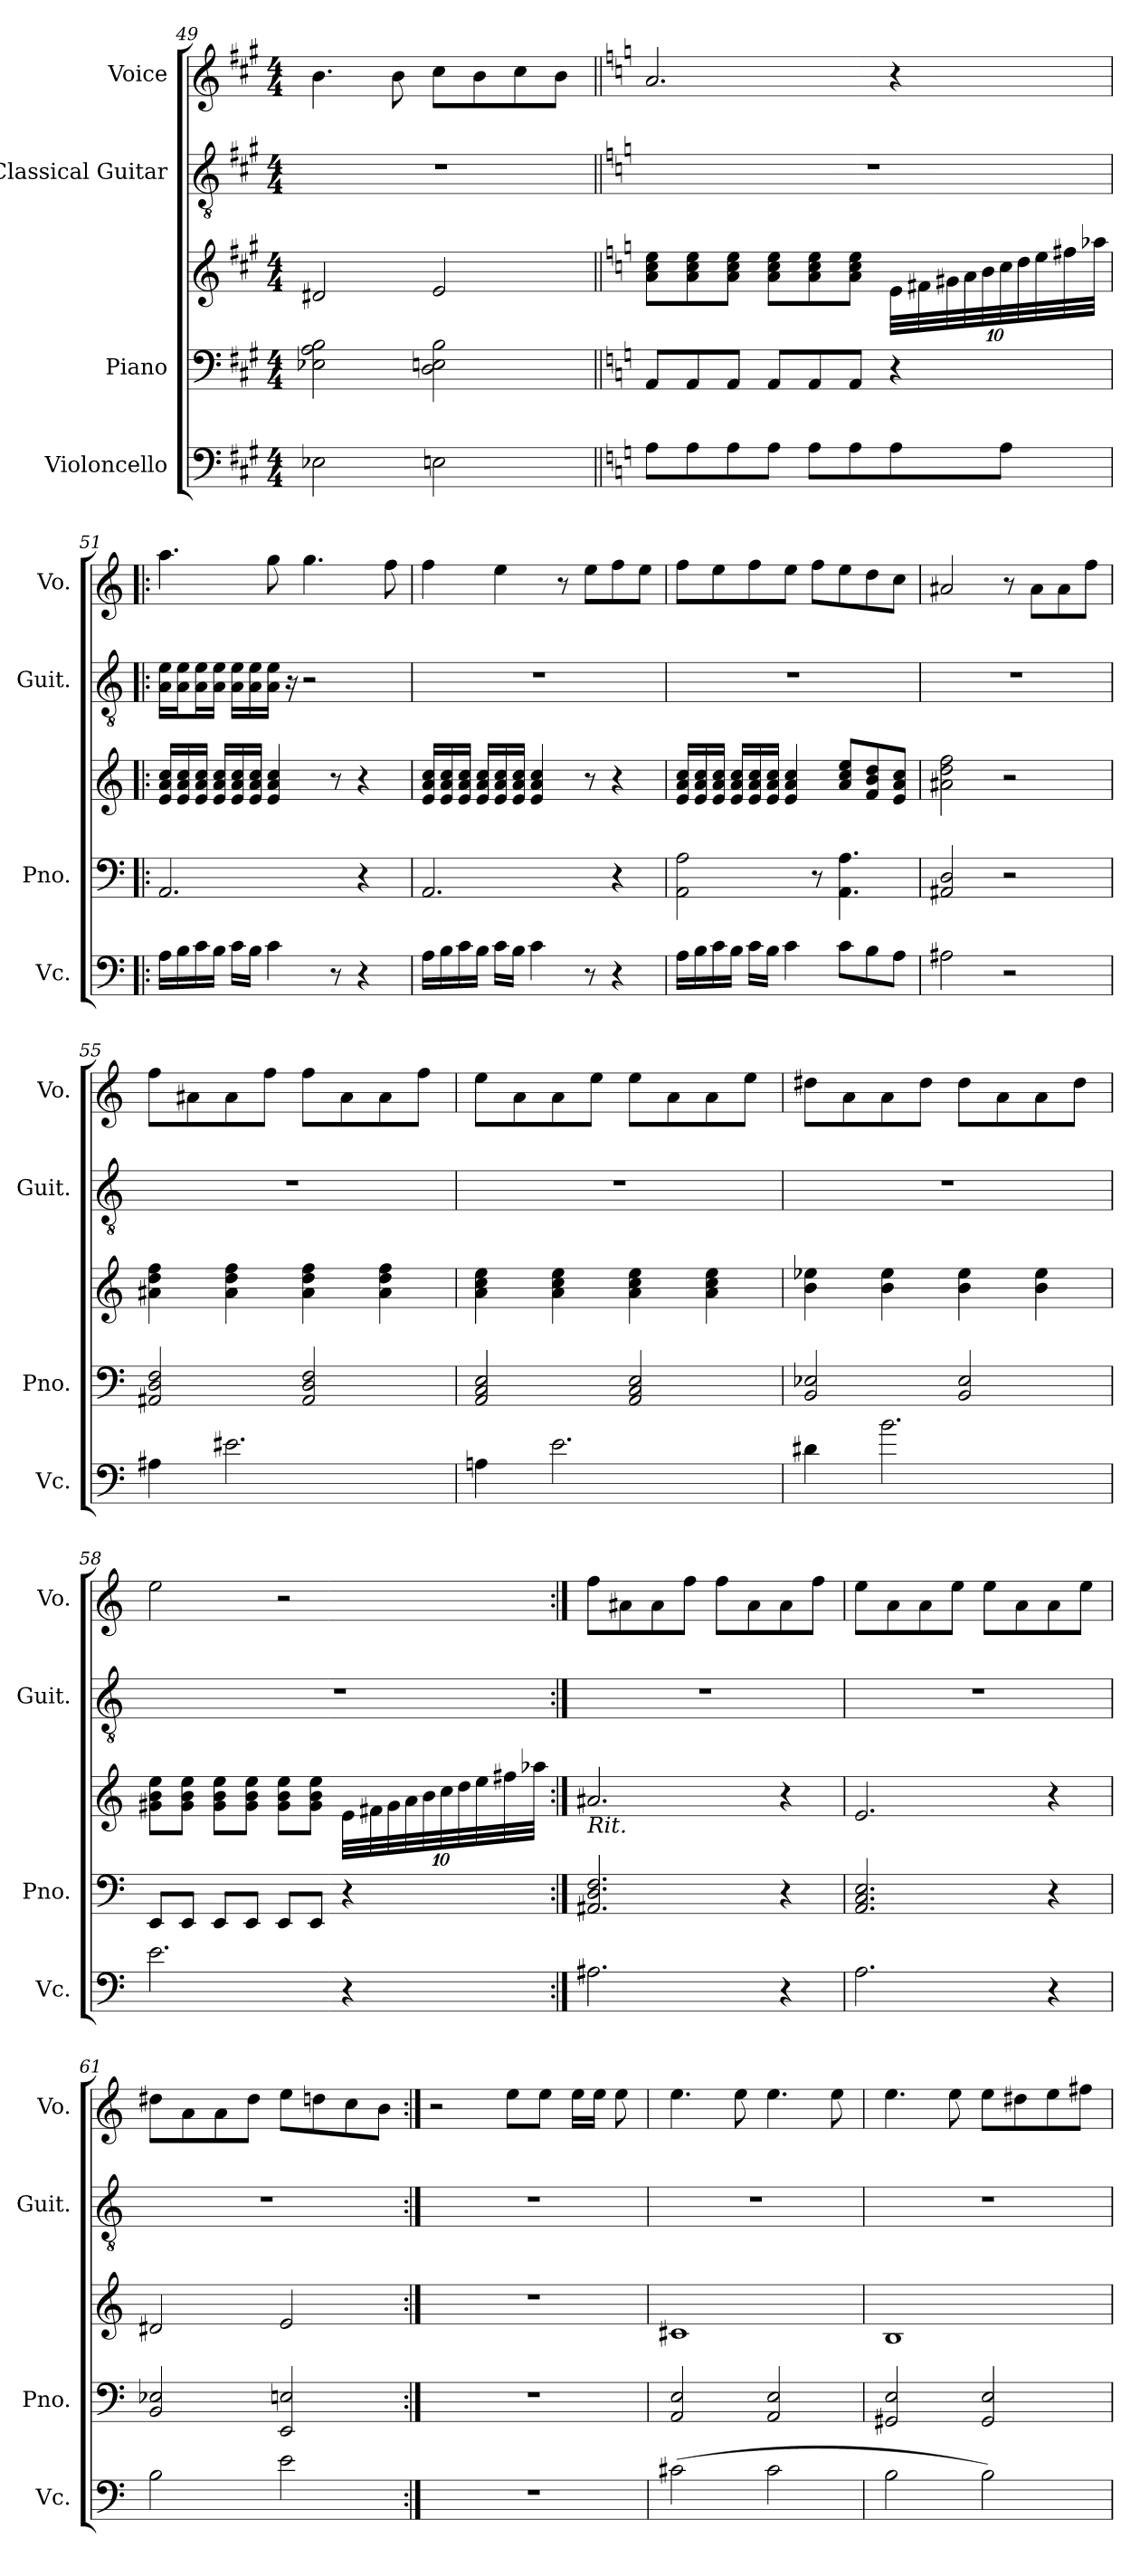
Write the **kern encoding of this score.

**kern	**kern	**kern	**kern	**kern
*part4	*part3	*part3	*part2	*part1
*staff5	*staff4	*staff3	*staff2	*staff1
*I"Violoncello	*I"Piano	*	*I"Classical Guitar	*I"Voice
*I'Vc.	*I'Pno.	*	*I'Guit.	*I'Vo.
!!LO:PB:g=z
*clefF4	*clefF4	*clefG2	*clefGv2	*clefG2
*k[f#c#g#]	*k[f#c#g#]	*k[f#c#g#]	*k[f#c#g#]	*k[f#c#g#]
*M4/4	*M4/4	*M4/4	*M4/4	*M4/4
=49	=49	=49	=49	=49
2E-X\	2E-X\ 2A\ 2B\	2d#X/	1r	4.b\
.	.	.	.	8b\
2En\	2D\ 2En\ 2B\	2e/	.	8cc#\L
.	.	.	.	8b\
.	.	.	.	8cc#\
.	.	.	.	8b\J
=50||	=50||	=50||	=50||	=50||
*k[]	*k[]	*k[]	*k[]	*k[]
*	*	*	*	*MM80
8A\L	8AA/L	8a\ 8cc\ 8ee\L	1r	2.a/
8A\	8AA/	8a\ 8cc\ 8ee\	.	.
8A\	8AA/J	8a\ 8cc\ 8ee\J	.	.
8A\J	8AA/L	8a\ 8cc\ 8ee\L	.	.
8A\L	8AA/	8a\ 8cc\ 8ee\	.	.
8A\	8AA/J	8a\ 8cc\ 8ee\J	.	.
*	*	*Xbrackettup	*	*
8A\	4r	40e\LL	.	4r
.	.	40f#X\	.	.
.	.	40g#X\	.	.
.	.	40a\	.	.
.	.	40b\	.	.
8A\J	.	40cc\	.	.
.	.	40dd\	.	.
.	.	40ee\	.	.
.	.	40ff#X\	.	.
.	.	40aa-X\JJ	.	.
=51!|:	=51!|:	=51!|:	=51!|:	=51!|:
16A\LL	2.AA/	16e/ 16a/ 16cc/LL	16A\ 16e\LL	4.aa\
16B\	.	16e/ 16a/ 16cc/	16A\ 16e\J	.
16c\	.	16e/ 16a/ 16cc/JJ	16A\ 16e\L	.
16B\JJ	.	16e/ 16a/ 16cc/LL	16A\ 16e\JJ	.
16c\LL	.	16e/ 16a/ 16cc/	16A\ 16e\LL	.
16B\JJ	.	16e/ 16a/ 16cc/JJ	16A\ 16e\	.
4c\	.	4e/ 4a/ 4cc/	16A\ 16e\JJ	8gg\
.	.	.	16r	.
.	.	.	2r	4.gg\
8r	.	8r	.	.
4r	4r	4r	.	.
.	.	.	.	8ff\
!!LO:LB:g=z
=52	=52	=52	=52	=52
16A\LL	2.AA/	16e/ 16a/ 16cc/LL	1r	4ff\
16B\	.	16e/ 16a/ 16cc/	.	.
16c\	.	16e/ 16a/ 16cc/JJ	.	.
16B\JJ	.	16e/ 16a/ 16cc/LL	.	.
16c\LL	.	16e/ 16a/ 16cc/	.	4ee\
16B\JJ	.	16e/ 16a/ 16cc/JJ	.	.
4c\	.	4e/ 4a/ 4cc/	.	.
.	.	.	.	8r
8r	.	8r	.	8ee\L
4r	4r	4r	.	8ff\
.	.	.	.	8ee\J
=53	=53	=53	=53	=53
16A\LL	2AA\ 2A\	16e/ 16a/ 16cc/LL	1r	8ff\L
16B\	.	16e/ 16a/ 16cc/	.	.
16c\	.	16e/ 16a/ 16cc/JJ	.	8ee\
16B\JJ	.	16e/ 16a/ 16cc/LL	.	.
16c\LL	.	16e/ 16a/ 16cc/	.	8ff\
16B\JJ	.	16e/ 16a/ 16cc/JJ	.	.
4c\	.	4e/ 4a/ 4cc/	.	8ee\J
.	8r	.	.	8ff\L
8c\L	4.AA\ 4.A\	8a/ 8cc/ 8ee/L	.	8ee\
8B\	.	8f/ 8b/ 8dd/	.	8dd\
8A\J	.	8e/ 8a/ 8cc/J	.	8cc\J
=54	=54	=54	=54	=54
2A#X\	2AA#X/ 2D/	2a#X\ 2dd\ 2ff\	1r	2a#X/
2r	2r	2r	.	8r
.	.	.	.	8a#\L
.	.	.	.	8a#\
.	.	.	.	8ff\J
=55	=55	=55	=55	=55
4A#X\	2AA#X/ 2D/ 2F/	4a#X\ 4dd\ 4ff\	1r	8ff\L
.	.	.	.	8a#X\
2.e#X\	.	4a#\ 4dd\ 4ff\	.	8a#\
.	.	.	.	8ff\J
.	2AA#/ 2D/ 2F/	4a#\ 4dd\ 4ff\	.	8ff\L
.	.	.	.	8a#\
.	.	4a#\ 4dd\ 4ff\	.	8a#\
.	.	.	.	8ff\J
!!LO:PB:g=z
=56	=56	=56	=56	=56
4An\	2AA/ 2C/ 2E/	4a\ 4cc\ 4ee\	1r	8ee\L
.	.	.	.	8a\
2.e\	.	4a\ 4cc\ 4ee\	.	8a\
.	.	.	.	8ee\J
.	2AA/ 2C/ 2E/	4a\ 4cc\ 4ee\	.	8ee\L
.	.	.	.	8a\
.	.	4a\ 4cc\ 4ee\	.	8a\
.	.	.	.	8ee\J
=57	=57	=57	=57	=57
4d#X\	2BB/ 2E-X/	4b\ 4ee-X\	1r	8dd#X\L
.	.	.	.	8a\
2.b\	.	4b\ 4ee-\	.	8a\
.	.	.	.	8dd#\J
.	2BB/ 2E-/	4b\ 4ee-\	.	8dd#\L
.	.	.	.	8a\
.	.	4b\ 4ee-\	.	8a\
.	.	.	.	8dd#\J
=58	=58	=58	=58	=58
2.e\	8EE/L	8g#X\ 8b\ 8ee\L	1r	2ee\
.	8EE/J	8g#\ 8b\ 8ee\J	.	.
.	8EE/L	8g#\ 8b\ 8ee\L	.	.
.	8EE/J	8g#\ 8b\ 8ee\J	.	.
.	8EE/L	8g#\ 8b\ 8ee\L	.	2r
.	8EE/J	8g#\ 8b\ 8ee\J	.	.
4r	4r	40e\LL	.	.
.	.	40f#X\	.	.
.	.	40g#\	.	.
.	.	40a\	.	.
.	.	40b\	.	.
.	.	40cc\	.	.
.	.	40dd\	.	.
.	.	40ee\	.	.
.	.	40ff#X\	.	.
.	.	40aa-X\JJ	.	.
!!LO:LB:g=z
=59:|!	=59:|!	=59:|!	=59:|!	=59:|!
*	*	*	*	*MM60
!	!	!LO:TX:b:i:t=Rit.	!	!
2.A#X\	2.AA#X/ 2.D/ 2.F/	2.a#X/	1r	8ff\L
.	.	.	.	8a#X\
.	.	.	.	8a#\
.	.	.	.	8ff\J
.	.	.	.	8ff\L
.	.	.	.	8a#\
4r	4r	4r	.	8a#\
.	.	.	.	8ff\J
=60	=60	=60	=60	=60
2.A\	2.AA/ 2.C/ 2.E/	2.e/	1r	8ee\L
.	.	.	.	8a\
.	.	.	.	8a\
.	.	.	.	8ee\J
.	.	.	.	8ee\L
.	.	.	.	8a\
4r	4r	4r	.	8a\
.	.	.	.	8ee\J
=61	=61	=61	=61	=61
*	*	*	*	*MM55
2B\	2BB/ 2E-X/	2d#X/	1r	8dd#X\L
.	.	.	.	8a\
.	.	.	.	8a\
.	.	.	.	8dd#\J
2e\	2EE/ 2En/	2e/	.	8ee\L
.	.	.	.	8ddn\
.	.	.	.	8cc\
.	.	.	.	8b\J
=62:|!	=62:|!	=62:|!	=62:|!	=62:|!
1r	1r	1r	1r	2r
.	.	.	.	8ee\L
.	.	.	.	8ee\J
.	.	.	.	16ee\LL
.	.	.	.	16ee\JJ
.	.	.	.	8ee\
=63	=63	=63	=63	=63
(>2c#X\	2AA/ 2E/	1c#X	1r	4.ee\
.	.	.	.	8ee\
2c#\	2AA/ 2E/	.	.	4.ee\
.	.	.	.	8ee\
!!LO:PB:g=z
=64	=64	=64	=64	=64
2B\	2GG#X/ 2E/	1B	1r	4.ee\
.	.	.	.	8ee\
2B\)	2GG#/ 2E/	.	.	8ee\L
.	.	.	.	8dd#X\
.	.	.	.	8ee\
.	.	.	.	8ff#X\J
=	=	=	=	=
*-	*-	*-	*-	*-
